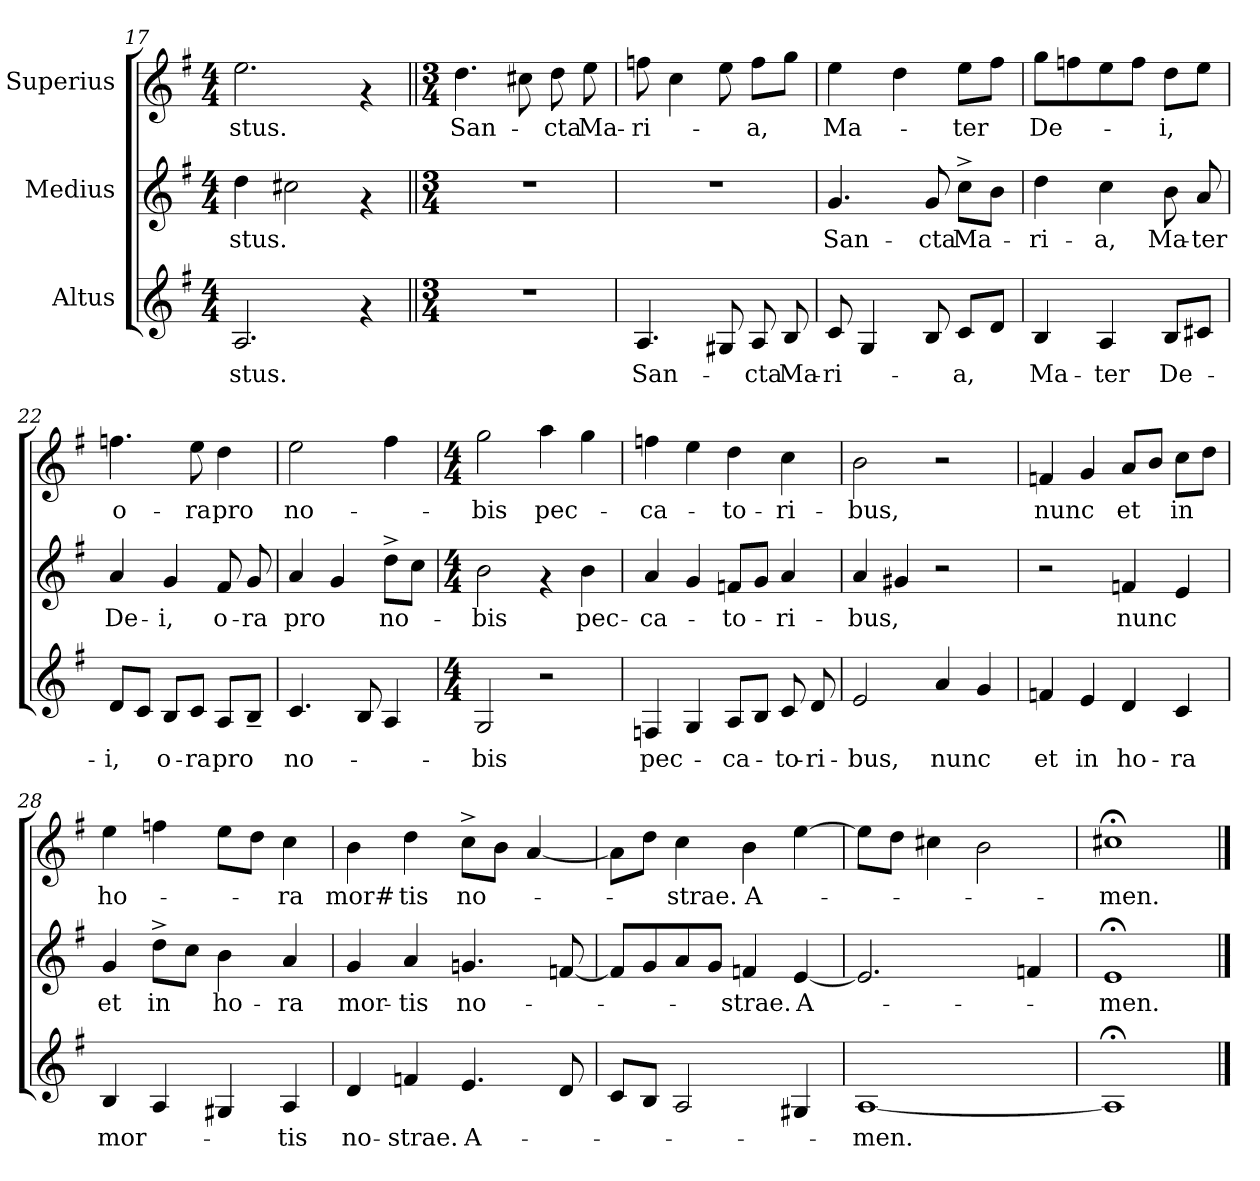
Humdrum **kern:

**kern	**text	**kern	**text	**kern	**text
*part3	*part3	*part2	*part2	*part1	*part1
*staff3	*staff3	*staff2	*staff2	*staff1	*staff1
*I"Altus	*	*I"Medius	*	*I"Superius	*
*clefG2	*	*clefG2	*	*clefG2	*
*k[f#]	*	*k[f#]	*	*k[f#]	*
*G:	*	*G:	*	*G:	*
*M4/4	*	*M4/4	*	*M4/4	*
=17	=17	=17	=17	=17	=17
!	!LO:LY:b	!	!LO:LY:b	!	!LO:LY:b
2.A/	-stus.	4dd\	-stus.	2.ee\	-stus.
.	.	2cc#X\	.	.	.
4rf	.	4rf	.	4rf	.
!!LO:PB:g=z
=18||	=18||	=18||	=18||	=18||	=18||
*M3/4	*	*M3/4	*	*M3/4	*
!	!	!	!	!	!LO:LY:b
2.r	.	2.r	.	4.dd\	San-
.	.	.	.	8cc#X\	.
!	!	!	!	!	!LO:LY:b
.	.	.	.	8dd\	-cta
!	!	!	!	!	!LO:LY:b
.	.	.	.	8ee\	Ma-
=19	=19	=19	=19	=19	=19
!	!LO:LY:b	!	!	!	!LO:LY:b
4.A/	San-	2.r	.	8ffn\	-ri-
.	.	.	.	4cc\	.
8G#X/	.	.	.	8ee\	.
!	!LO:LY:b	!	!	!	!LO:LY:b
8A/	-cta	.	.	8ff\L	-a,
!	!LO:LY:b	!	!	!	!
8B/	Ma-	.	.	8gg\J	.
=20	=20	=20	=20	=20	=20
!	!LO:LY:b	!	!LO:LY:b	!	!LO:LY:b
8c/	-ri-	4.g/	San-	4ee\	Ma-
4G/	.	.	.	.	.
.	.	.	.	4dd\	.
!	!	!	!LO:LY:b	!	!
8B/	.	8g/	-cta	.	.
!	!LO:LY:b	!	!LO:LY:b	!	!LO:LY:b
8c/L	-a,	8cc^>\L	Ma-	8ee\L	-ter
8d/J	.	8b\J	.	8ff#\J	.
=21	=21	=21	=21	=21	=21
!	!LO:LY:b	!	!LO:LY:b	!	!LO:LY:b
4B/	Ma-	4dd\	-ri-	8gg\L	De-
.	.	.	.	8ffn\	.
!	!LO:LY:b	!	!LO:LY:b	!	!
4A/	-ter	4cc\	-a,	8ee\	.
.	.	.	.	8ff\J	.
!	!LO:LY:b	!	!LO:LY:b	!	!LO:LY:b
8B/L	De-	8b\	Ma-	8dd\L	-i,
!	!	!	!LO:LY:b	!	!
8c#X/J	.	8a/	-ter	8ee\J	.
=22	=22	=22	=22	=22	=22
!	!LO:LY:b	!	!LO:LY:b	!	!LO:LY:b
8d/L	-i,	4a/	De-	4.ffn\	o-
8c/J	.	.	.	.	.
!	!LO:LY:b	!	!LO:LY:b	!	!
8B/L	o-	4g/	-i,	.	.
!	!LO:LY:b	!	!	!	!LO:LY:b
8c/J	-ra	.	.	8ee\	-ra
!	!LO:LY:b	!	!LO:LY:b	!	!LO:LY:b
8A/L	pro	8f#/	o-	4dd\	pro
!	!	!	!LO:LY:b	!	!
8B~</J	.	8g/	-ra	.	.
!!LO:PB:g=z
=23	=23	=23	=23	=23	=23
!	!LO:LY:b	!	!LO:LY:b	!	!LO:LY:b
4.c/	no-	4a/	pro	2ee\	no-
.	.	4g/	.	.	.
8B/	.	.	.	.	.
!	!	!	!LO:LY:b	!	!
4A/	.	8dd^>\L	no-	4ff#\	.
.	.	8cc\J	.	.	.
=24	=24	=24	=24	=24	=24
*M4/4	*	*M4/4	*	*M4/4	*
!	!LO:LY:b	!	!LO:LY:b	!	!LO:LY:b
2G/	-bis	2b\	-bis	2gg\	-bis
!	!	!	!	!	!LO:LY:b
2r	.	4rf	.	4aa\	pec-
!	!	!	!LO:LY:b	!	!
.	.	4b\	pec-	4gg\	.
=25	=25	=25	=25	=25	=25
!	!LO:LY:b	!	!LO:LY:b	!	!LO:LY:b
4Fn/	pec-	4a/	-ca-	4ffn\	-ca-
4G/	.	4g/	.	4ee\	.
!	!LO:LY:b	!	!LO:LY:b	!	!LO:LY:b
8A/L	-ca-	8fn/L	-to-	4dd\	-to-
8B/J	.	8g/J	.	.	.
!	!LO:LY:b	!	!LO:LY:b	!	!LO:LY:b
8c/	-to-	4a/	-ri-	4cc\	-ri-
!	!LO:LY:b	!	!	!	!
8d/	-ri-	.	.	.	.
=26	=26	=26	=26	=26	=26
!	!LO:LY:b	!	!LO:LY:b	!	!LO:LY:b
2e/	-bus,	4a/	-bus,	2b\	-bus,
.	.	4g#X/	.	.	.
!	!LO:LY:b	!	!	!	!
4a/	nunc	2r	.	2r	.
4g/	.	.	.	.	.
=27	=27	=27	=27	=27	=27
!	!LO:LY:b	!	!	!	!LO:LY:b
4fn/	et	2r	.	4fn/	nunc
!	!LO:LY:b	!	!	!	!
4e/	in	.	.	4g/	.
!	!LO:LY:b	!	!LO:LY:b	!	!LO:LY:b
4d/	ho-	4fn/	nunc	8a/L	et
.	.	.	.	8b/J	.
!	!LO:LY:b	!	!	!	!LO:LY:b
4c/	-ra	4e/	.	8cc\L	in
.	.	.	.	8dd\J	.
!!LO:LB:g=z
=28	=28	=28	=28	=28	=28
!	!LO:LY:b	!	!LO:LY:b	!	!LO:LY:b
4B/	mor-	4g/	et	4ee\	ho-
!	!	!	!LO:LY:b	!	!
4A/	.	8dd^>\L	in	4ffn\	.
.	.	8cc\J	.	.	.
!	!	!	!LO:LY:b	!	!
4G#X/	.	4b\	ho-	8ee\L	.
.	.	.	.	8dd\J	.
!	!LO:LY:b	!	!LO:LY:b	!	!LO:LY:b
4A/	-tis	4a/	-ra	4cc\	-ra
=29	=29	=29	=29	=29	=29
!	!LO:LY:b	!	!LO:LY:b	!	!LO:LY:b
4d/	no-	4g/	mor-	4b\	mor#-
!	!LO:LY:b	!	!LO:LY:b	!	!LO:LY:b
4fn/	-strae.	4a/	-tis	4dd\	-tis
!	!LO:LY:b	!	!LO:LY:b	!	!LO:LY:b
4.e/	A-	4.gn/	no-	8cc^>\L	no-
.	.	.	.	8b\J	.
.	.	.	.	[>4a/	.
8d/	.	[<8fn/	.	.	.
=30	=30	=30	=30	=30	=30
8c/L	.	8f/L]	.	8a\L]	.
8B/J	.	8g/	.	8dd\J	.
!	!	!	!	!	!LO:LY:b
2A/	.	8a/	.	4cc\	-strae.
.	.	8g/J	.	.	.
!	!	!	!LO:LY:b	!	!LO:LY:b
.	.	4fn/	-strae.	4b\	A-
!	!	!	!LO:LY:b	!	!
4G#X/	.	[<4e/	A-	[>4ee\	.
=31	=31	=31	=31	=31	=31
!	!LO:LY:b	!	!	!	!
[<1A	-men.	2.e/]	.	8ee\L]	.
.	.	.	.	8dd\J	.
.	.	.	.	4cc#X\	.
.	.	.	.	2b\	.
.	.	4fn/	.	.	.
=32	=32	=32	=32	=32	=32
!	!	!	!LO:LY:b	!	!LO:LY:b
1A;]	.	1e;	-men.	1cc#X;<	-men.
==	==	==	==	==	==
*-	*-	*-	*-	*-	*-
